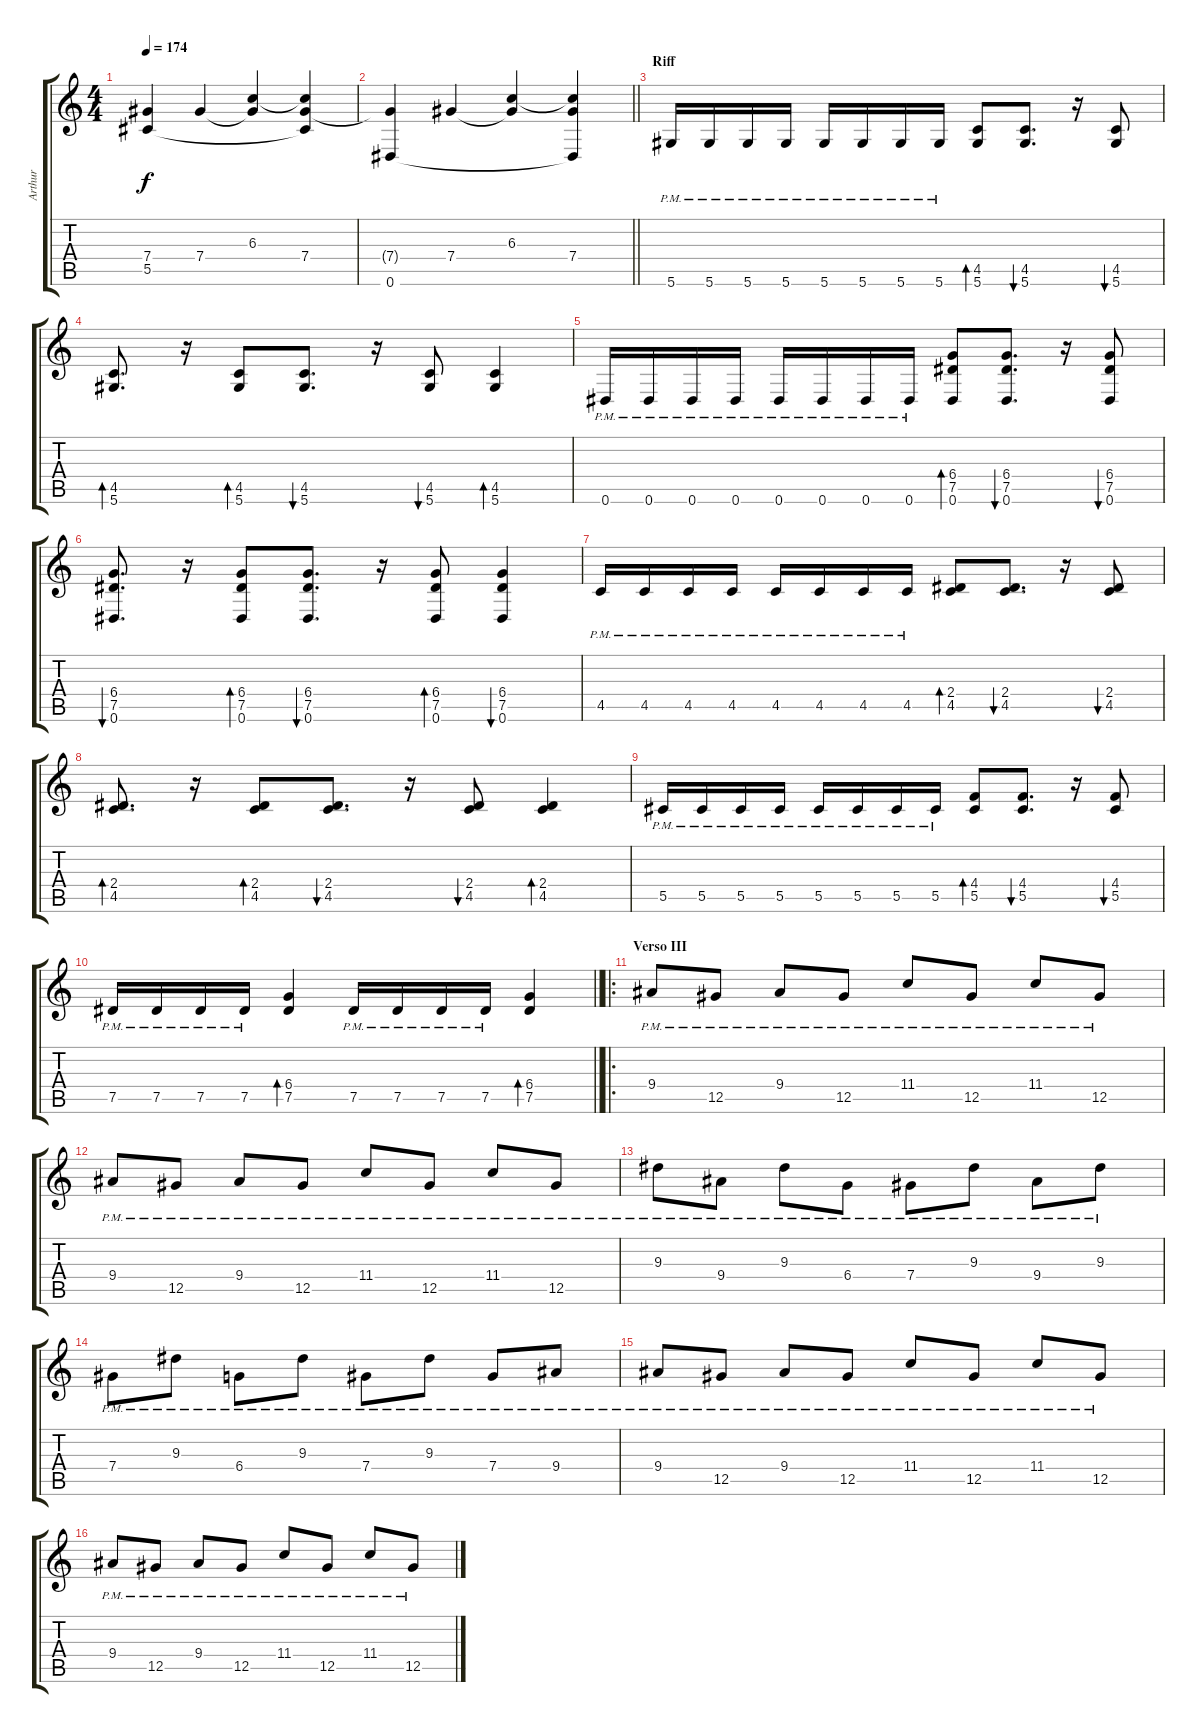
\track ("Arthur" "Arthur") {instrument distortionguitar}
\staff {score tabs}
\tuning (Eb4 Bb3 Gb3 Db3 Ab2 Eb2) {hide}
\ts (4 4)
\tempo 174
\clef g2
\ks c
(7.4{t} 5.5).4{dy f} 7.4.4 (6.3 7.4{t}).4 (6.3{t} 7.4 5.5{t}).4 |
\barLineRight lightlight
(7.4{t} 0.6).4 7.4.4 (6.3 7.4{t}).4 (6.3{t} 7.4 0.6{t}).4 |
\section ("" "Riff")
5.6{pm}.16{instrument distortionguitar} 5.6{pm}.16 5.6{pm}.16 5.6{pm}.16 5.6{pm}.16 5.6{pm}.16 5.6{pm}.16 5.6{pm}.16 (4.5 5.6).8{bd 60} (4.5 5.6).8{d bu 60} r.16 (4.5 5.6).8{bu 60} |
(4.5 5.6).8{d bd 60} r.16 (4.5 5.6).8{bd 60} (4.5 5.6).8{d bu 60} r.16 (4.5 5.6).8{bu 60} (4.5 5.6).4{bd 60} |
0.6{pm}.16 0.6{pm}.16 0.6{pm}.16 0.6{pm}.16 0.6{pm}.16 0.6{pm}.16 0.6{pm}.16 0.6{pm}.16 (6.4 7.5 0.6).8{bd 60} (6.4 7.5 0.6).8{d bu 60} r.16 (6.4 7.5 0.6).8{bu 60} |
(6.4 7.5 0.6).8{d bu 60} r.16 (6.4 7.5 0.6).8{bd 60} (6.4 7.5 0.6).8{d bu 60} r.16 (6.4 7.5 0.6).8{bd 60} (6.4 7.5 0.6).4{bu 60} |
4.5{pm}.16 4.5{pm}.16 4.5{pm}.16 4.5{pm}.16 4.5{pm}.16 4.5{pm}.16 4.5{pm}.16 4.5{pm}.16 (2.4 4.5).8{bd 60} (2.4 4.5).8{d bu 60} r.16 (2.4 4.5).8{bu 60} |
(2.4 4.5).8{d bd 60} r.16 (2.4 4.5).8{bd 60} (2.4 4.5).8{d bu 60} r.16 (2.4 4.5).8{bu 60} (2.4 4.5).4{bd 60} |
5.5{pm}.16 5.5{pm}.16 5.5{pm}.16 5.5{pm}.16 5.5{pm}.16 5.5{pm}.16 5.5{pm}.16 5.5{pm}.16 (4.4 5.5).8{bd 60} (4.4 5.5).8{d bu 60} r.16 (4.4 5.5).8{bu 120} |
\barLineRight lightlight
7.5{pm}.16 7.5{pm}.16 7.5{pm}.16 7.5{pm}.16 (6.4 7.5).4{bd 120} 7.5{pm}.16 7.5{pm}.16 7.5{pm}.16 7.5{pm}.16 (6.4 7.5).4{bd 120} |
\ro
\section ("" "Verso III")
9.4{pm}.8 12.5{pm}.8 9.4{pm}.8 12.5{pm}.8 11.4{pm}.8 12.5{pm}.8 11.4{pm}.8 12.5{pm}.8 |
9.4{pm}.8 12.5{pm}.8 9.4{pm}.8 12.5{pm}.8 11.4{pm}.8 12.5{pm}.8 11.4{pm}.8 12.5{pm}.8 |
9.3{pm}.8 9.4{pm}.8 9.3{pm}.8 6.4{pm}.8 7.4{pm}.8 9.3{pm}.8 9.4{pm}.8 9.3{pm}.8 |
7.4{pm}.8 9.3{pm}.8 6.4{pm}.8 9.3{pm}.8 7.4{pm}.8 9.3{pm}.8 7.4{pm}.8 9.4{pm}.8 |
9.4{pm}.8 12.5{pm}.8 9.4{pm}.8 12.5{pm}.8 11.4{pm}.8 12.5{pm}.8 11.4{pm}.8 12.5{pm}.8 |
9.4{pm}.8 12.5{pm}.8 9.4{pm}.8 12.5{pm}.8 11.4{pm}.8 12.5{pm}.8 11.4{pm}.8 12.5{pm}.8
